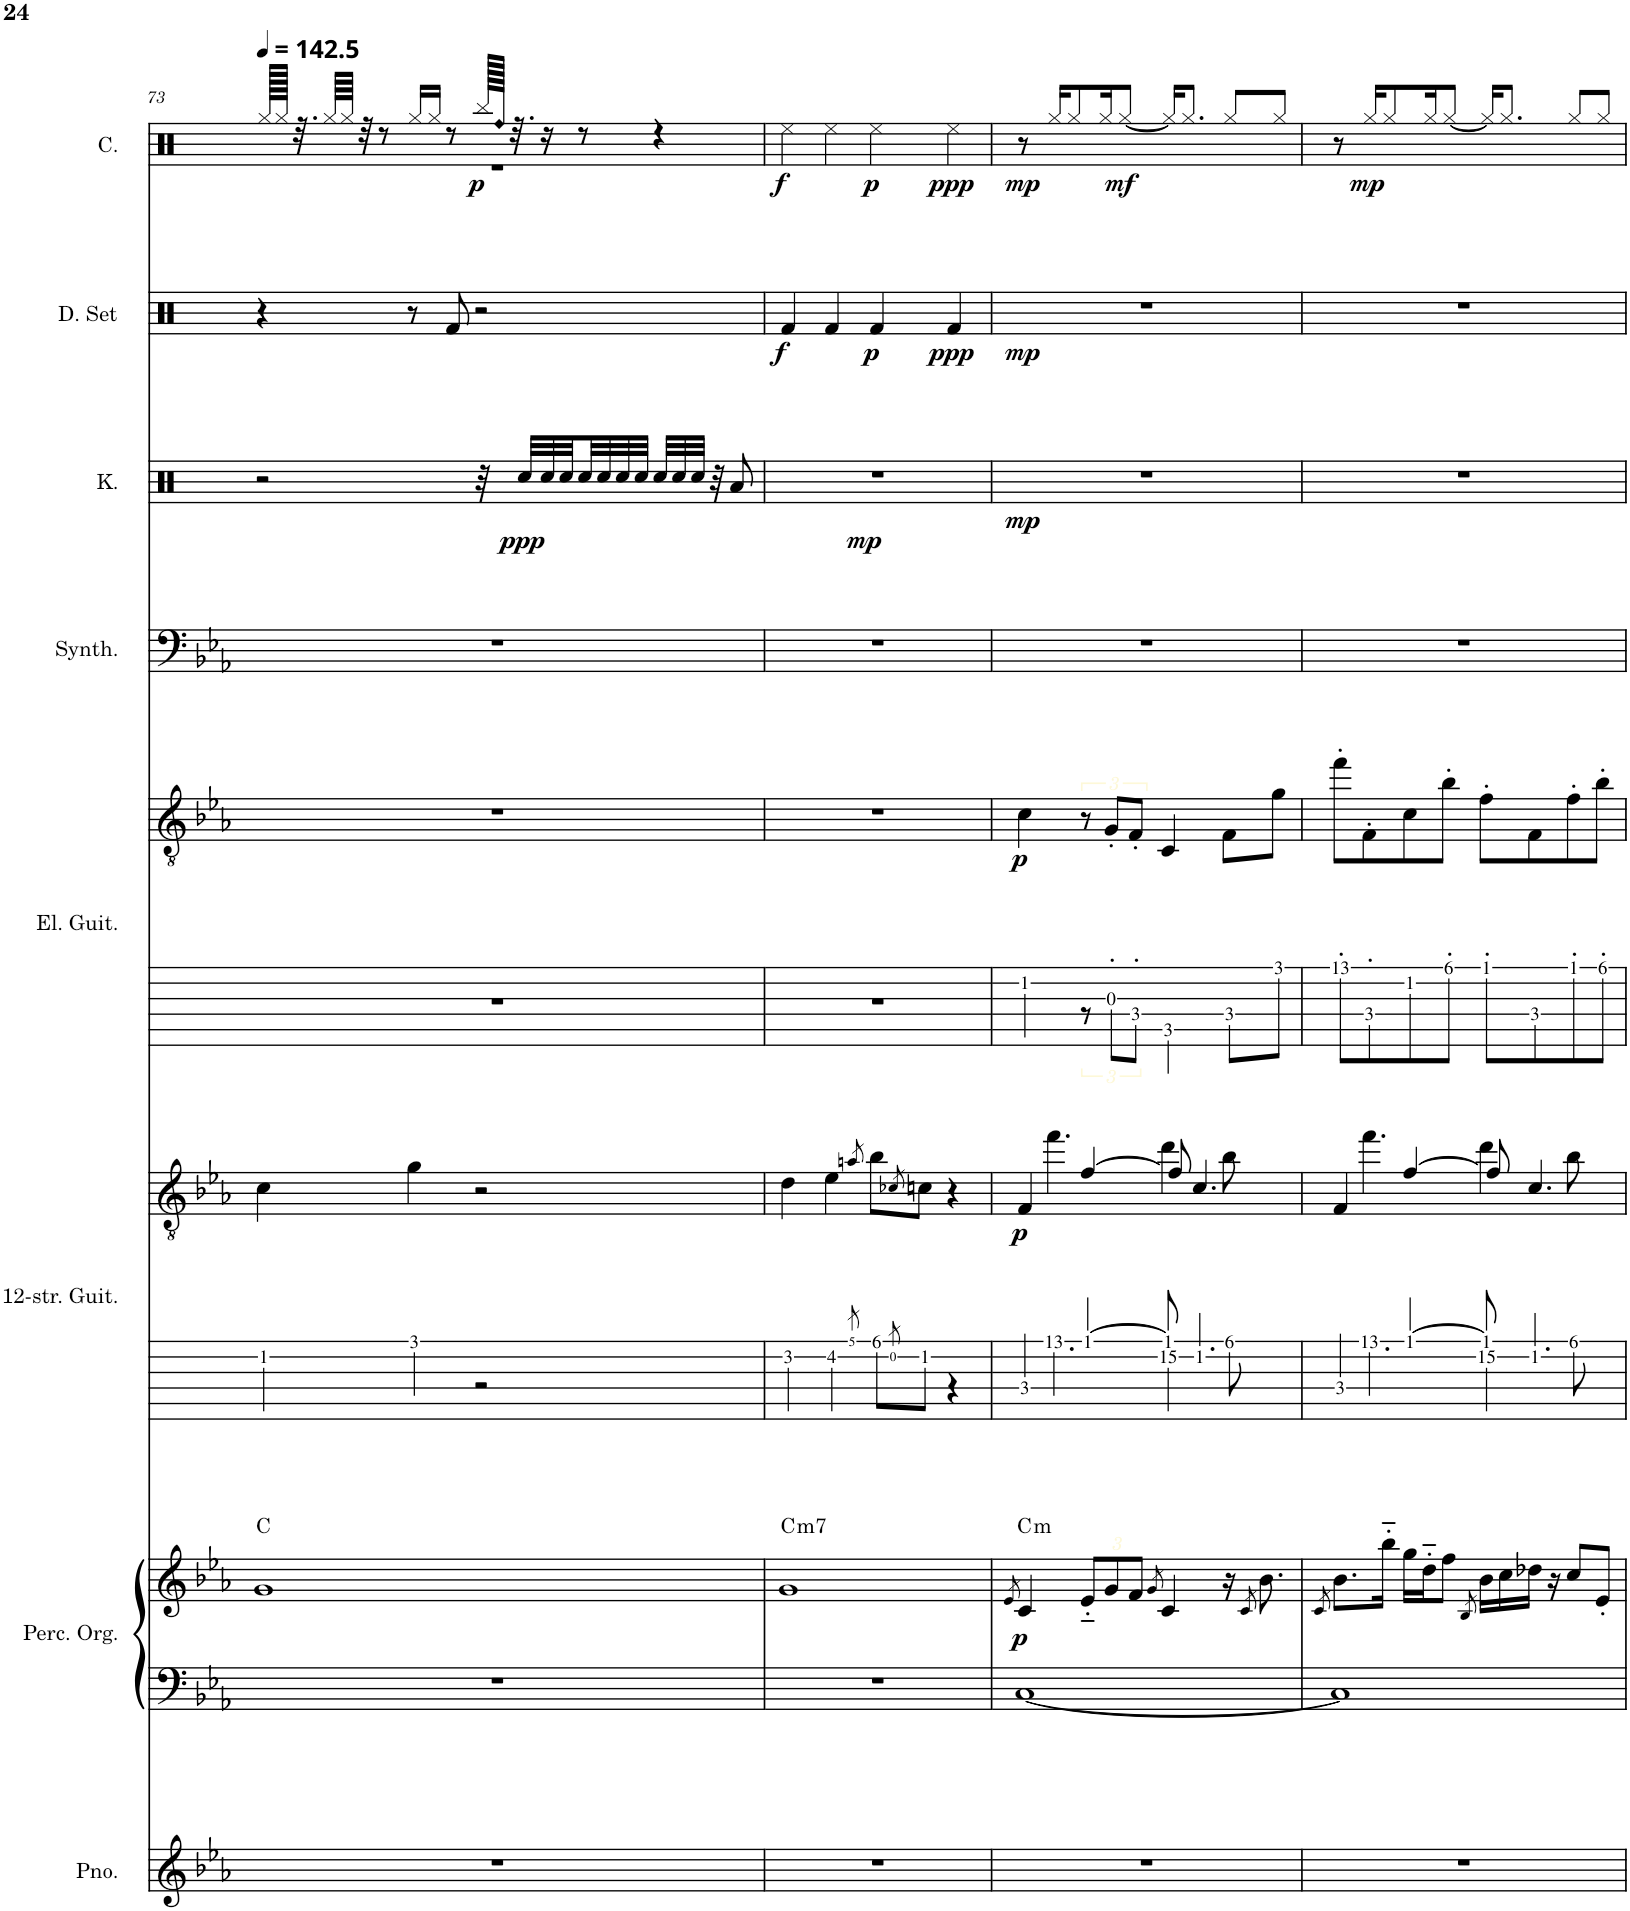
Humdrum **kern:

**kern	**kern	**kern	**dynam	**harte	**kern	**kern	**dynam	**kern	**kern	**dynam	**kern	**kern	**dynam	**kern	**dynam	**kern	**dynam
*part8	*part7	*part7	*part7	*part7	*part6	*part6	*part6	*part5	*part5	*part5	*part4	*part3	*part3	*part2	*part2	*part1	*part1
*staff11	*staff10	*staff9	*staff9/10	*	*staff8	*staff7	*staff7/8	*staff6	*staff5	*staff5/6	*staff4	*staff3	*staff3	*staff2	*staff2	*staff1	*staff1
*I"Upright Piano	*I"Percussive Organ	*	*	*	*I"12-string Guitar	*	*	*I"Electric Guitar	*	*	*I"Bass Synthesizer	*I"Kicks	*	*I"Drumset	*	*I"Cymbals	*
*I'Pno.	*I'Perc. Org.	*	*	*	*I'12-str. Guit.	*	*	*I'El. Guit.	*	*	*I'Synth.	*I'K.	*	*I'D. Set	*	*I'C.	*
!!LO:PB:g=z
*clefG2	*clefF4	*clefG2	*	*	*	*clefGv2	*	*	*clefGv2	*	*clefF4	*clefX	*	*clefX	*	*clefX	*
*k[b-e-a-]	*k[b-e-a-]	*k[b-e-a-]	*	*	*k[b-e-a-]	*k[b-e-a-]	*	*k[b-e-a-]	*k[b-e-a-]	*	*k[b-e-a-]	*k[]	*	*k[]	*	*k[]	*
*M4/4	*M4/4	*M4/4	*	*	*M4/4	*M4/4	*	*M4/4	*M4/4	*	*M4/4	*M4/4	*	*M4/4	*	*M4/4	*
*MM143	*MM143	*MM143	*	*	*MM143	*MM143	*	*MM143	*MM143	*	*MM143	*MM143	*	*MM143	*	*MM143	*
=73	=73	=73	=73	=73	=73	=73	=73	=73	=73	=73	=73	=73	=73	=73	=73	=73	=73
*	*	*	*	*	*	*	*	*	*	*	*	*	*	*	*	*^	*
1r	1r	1g	.	C:maj	4c\	4c\	.	1r	1r	.	1r	2r	.	4r	.	128Rgg/LLLLL	1r	.
.	.	.	.	.	.	.	.	.	.	.	.	.	.	.	.	128Rgg/JJJJJ	.	.
.	.	.	.	.	.	.	.	.	.	.	.	.	.	.	.	32.r	.	.
.	.	.	.	.	.	.	.	.	.	.	.	.	.	.	.	64Rgg/LLLL	.	.
.	.	.	.	.	.	.	.	.	.	.	.	.	.	.	.	64Rgg/JJJJ	.	.
.	.	.	.	.	.	.	.	.	.	.	.	.	.	.	.	32r	.	.
.	.	.	.	.	.	.	.	.	.	.	.	.	.	.	.	8r	.	.
.	.	.	.	.	4g\	4g\	.	.	.	.	.	.	.	8r	.	16Rgg/LL	.	.
.	.	.	.	.	.	.	.	.	.	.	.	.	.	.	.	16Rgg/JJ	.	.
.	.	.	.	.	.	.	.	.	.	.	.	.	.	8Rf/	.	8r	.	.
!	!	!	!	!	!	!	!	!	!	!	!	!	!	!	!	!	!	!LO:DY:b
.	.	.	.	.	2r	2r	.	.	.	.	.	32r	.	2r	.	128Rbb/LLLLL	.	p
!	!	!	!	!	!	!	!	!	!	!	!	!	!	!	!	!LO:N:head=diamond	!	!
.	.	.	.	.	.	.	.	.	.	.	.	.	.	.	.	128Rff/JJJJJ	.	.
.	.	.	.	.	.	.	.	.	.	.	.	.	.	.	.	32.r	.	.
!	!	!	!	!	!	!	!	!	!	!	!	!	!LO:HP:b	!	!	!	!	!
!	!	!	!	!	!	!	!	!	!	!	!	!	!LO:DY:n=1:b	!	!	!	!	!
.	.	.	.	.	.	.	.	.	.	.	.	32Rcc/LLL	< ppp	.	.	.	.	.
.	.	.	.	.	.	.	.	.	.	.	.	32Rcc/	.	.	.	16r	.	.
.	.	.	.	.	.	.	.	.	.	.	.	32Rcc/	.	.	.	.	.	.
.	.	.	.	.	.	.	.	.	.	.	.	32Rcc/	.	.	.	8r	.	.
.	.	.	.	.	.	.	.	.	.	.	.	32Rcc/	.	.	.	.	.	.
.	.	.	.	.	.	.	.	.	.	.	.	32Rcc/	.	.	.	.	.	.
.	.	.	.	.	.	.	.	.	.	.	.	32Rcc/JJJ	.	.	.	.	.	.
.	.	.	.	.	.	.	.	.	.	.	.	32Rcc/LLL	.	.	.	4r	.	.
.	.	.	.	.	.	.	.	.	.	.	.	32Rcc/	.	.	.	.	.	.
.	.	.	.	.	.	.	.	.	.	.	.	32Rcc/JJJ	.	.	.	.	.	.
.	.	.	.	.	.	.	.	.	.	.	.	32r	.	.	.	.	.	.
.	.	.	.	.	.	.	.	.	.	.	.	8Ra/	.	.	.	.	.	.
*	*	*	*	*	*	*	*	*	*	*	*	*	*	*	*	*v	*v	*
.	.	.	.	.	.	.	.	.	.	.	.	.	[	.	.	.	.
=74	=74	=74	=74	=74	=74	=74	=74	=74	=74	=74	=74	=74	=74	=74	=74	=74	=74
!	!	!	!	!	!	!	!	!	!	!	!	!	!LO:DY:b	!	!LO:HP:b	!	!LO:HP:b
!	!	!	!	!LO:H:kt=m7	!	!	!	!	!	!	!	!	!	!	!LO:DY:n=1:b	!	!LO:DY:n=1:b
1r	1r	1g	.	C:min7	4d\	4d\	.	1r	1r	.	1r	1r	mp	4Rf/	> f	4Ree\	> f
.	.	.	.	.	4e-\	4e-\	.	.	.	.	.	.	.	4Rf/	.	4Ree\	.
.	.	.	.	.	8qan/	8qan/	.	.	.	.	.	.	.	.	.	.	.
!	!	!	!	!	!	!	!	!	!	!	!	!	!	!	!LO:HP:n=1:b	!	!LO:HP:n=1:b
!	!	!	!	!	!	!	!	!	!	!	!	!	!	!	!LO:DY:n=2:b	!	!LO:DY:n=2:b
.	.	.	.	.	8b-\L	8b-\L	.	.	.	.	.	.	.	4Rf/	] > p	4Ree\	] > p
.	.	.	.	.	8qc-X/	8qc-X/	.	.	.	.	.	.	.	.	.	.	.
.	.	.	.	.	8cn\J	8cn\J	.	.	.	.	.	.	.	.	.	.	.
!	!	!	!	!	!	!	!	!	!	!	!	!	!	!	!LO:DY:n=3:b	!	!LO:DY:n=3:b
.	.	.	.	.	4r	4r	.	.	.	.	.	.	.	4Rf/	] ppp	4Ree\	] ppp
=75	=75	=75	=75	=75	=75	=75	=75	=75	=75	=75	=75	=75	=75	=75	=75	=75	=75
.	.	8qe-/	.	.	.	.	.	.	.	.	.	.	.	.	.	.	.
*	*	*	*	*	*^	*^	*	*	*	*	*	*	*	*	*	*	*
!	!	!	!LO:DY:b	!	!	!	!	!	!LO:DY:b	!	!	!LO:DY:b	!	!	!LO:DY:b	!	!LO:DY:b	!	!LO:HP:b
!	!	!	!	!LO:H:kt=m	!	!	!	!	!	!	!	!	!	!	!	!	!	!	!LO:DY:n=1:b
1r	[1C	4c/	p	C:min	4F/	8ryy	4F/	8ryy	p	4c\	4c\	p	1r	1r	mp	1r	mp	8r	> mp
.	.	.	.	.	.	4.ff\	.	4.ff\	.	.	.	.	.	.	.	.	.	16Rgg/KL	.
.	.	.	.	.	.	.	.	.	.	.	.	.	.	.	.	.	.	8Rgg/	.
*	*	*Xbrackettup	*	*	*	*	*	*	*	*	*	*	*	*	*	*	*	*	*
.	.	12e-'~/L	.	.	[4f/	.	[4f/	.	.	12r	12r	.	.	.	.	.	.	.	.
.	.	.	.	.	.	.	.	.	.	.	.	.	.	.	.	.	.	16Rgg/K	.
.	.	12g/	.	.	.	.	.	.	.	12G'\L	12G'/L	.	.	.	.	.	.	.	.
!	!	!	!	!	!	!	!	!	!	!	!	!	!	!	!	!	!	!	!LO:DY:n=2:b
.	.	.	.	.	.	.	.	.	.	.	.	.	.	.	.	.	.	[8Rgg/J	] mf
.	.	12f/J	.	.	.	.	.	.	.	12F'\J	12F'/J	.	.	.	.	.	.	.	.
.	.	8qg/	.	.	.	.	.	.	.	.	.	.	.	.	.	.	.	.	.
.	.	4c/	.	.	8f/]	4dd\	8f/]	4dd\	.	4C\	4C/	.	.	.	.	.	.	16Rgg/KL]	.
.	.	.	.	.	.	.	.	.	.	.	.	.	.	.	.	.	.	8.Rgg/J	.
.	.	.	.	.	4.c/	.	4.c/	.	.	.	.	.	.	.	.	.	.	.	.
.	.	16r	.	.	.	8b-\	.	8b-\	.	8F\L	8F\L	.	.	.	.	.	.	8Rgg/L	.
.	.	8qc/	.	.	.	.	.	.	.	.	.	.	.	.	.	.	.	.	.
.	.	8.b-\	.	.	.	.	.	.	.	.	.	.	.	.	.	.	.	.	.
.	.	.	.	.	.	8ryy	.	8ryy	.	8g\J	8g\J	.	.	.	.	.	.	8Rgg/J	.
=76	=76	=76	=76	=76	=76	=76	=76	=76	=76	=76	=76	=76	=76	=76	=76	=76	=76	=76	=76
.	.	8qc/	.	.	.	.	.	.	.	.	.	.	.	.	.	.	.	.	.
1r	1C]	8.b-\L	.	.	4F/	8ryy	4F/	8ryy	.	8ff'\L	8ff'\L	.	1r	1r	.	1r	.	8r	.
!	!	!	!	!	!	!	!	!	!	!	!	!	!	!	!	!	!	!	!LO:DY:b
.	.	.	.	.	.	4.ff\	.	4.ff\	.	8F'\	8F'\	.	.	.	.	.	.	16Rgg/KL	mp
.	.	16bb-'~\Jk	.	.	.	.	.	.	.	.	.	.	.	.	.	.	.	8Rgg/	.
.	.	16gg\LL	.	.	[4f/	.	[4f/	.	.	8c\	8c\	.	.	.	.	.	.	.	.
.	.	16dd'~\J	.	.	.	.	.	.	.	.	.	.	.	.	.	.	.	16Rgg/K	.
.	.	8ff\J	.	.	.	.	.	.	.	8b-'\J	8b-'\J	.	.	.	.	.	.	[8Rgg/J	.
.	.	8qB-/	.	.	.	.	.	.	.	.	.	.	.	.	.	.	.	.	.
.	.	16b-\LL	.	.	8f/]	4dd\	8f/]	4dd\	.	8f'\L	8f'\L	.	.	.	.	.	.	16Rgg/KL]	.
.	.	16cc\	.	.	.	.	.	.	.	.	.	.	.	.	.	.	.	8.Rgg/J	.
.	.	16dd-X\JJ	.	.	4.c/	.	4.c/	.	.	8F\	8F\	.	.	.	.	.	.	.	.
.	.	16r	.	.	.	.	.	.	.	.	.	.	.	.	.	.	.	.	.
.	.	8cc/L	.	.	.	8b-\	.	8b-\	.	8f'\	8f'\	.	.	.	.	.	.	8Rgg/L	.
.	.	8e-'/J	.	.	.	8ryy	.	8ryy	.	8b-'\J	8b-'\J	.	.	.	.	.	.	8Rgg/J	.
*	*	*	*	*	*v	*v	*	*	*	*	*	*	*	*	*	*	*	*	*
*	*	*	*	*	*	*v	*v	*	*	*	*	*	*	*	*	*	*	*
=	=	=	=	=	=	=	=	=	=	=	=	=	=	=	=	=	=
*-	*-	*-	*-	*-	*-	*-	*-	*-	*-	*-	*-	*-	*-	*-	*-	*-	*-
